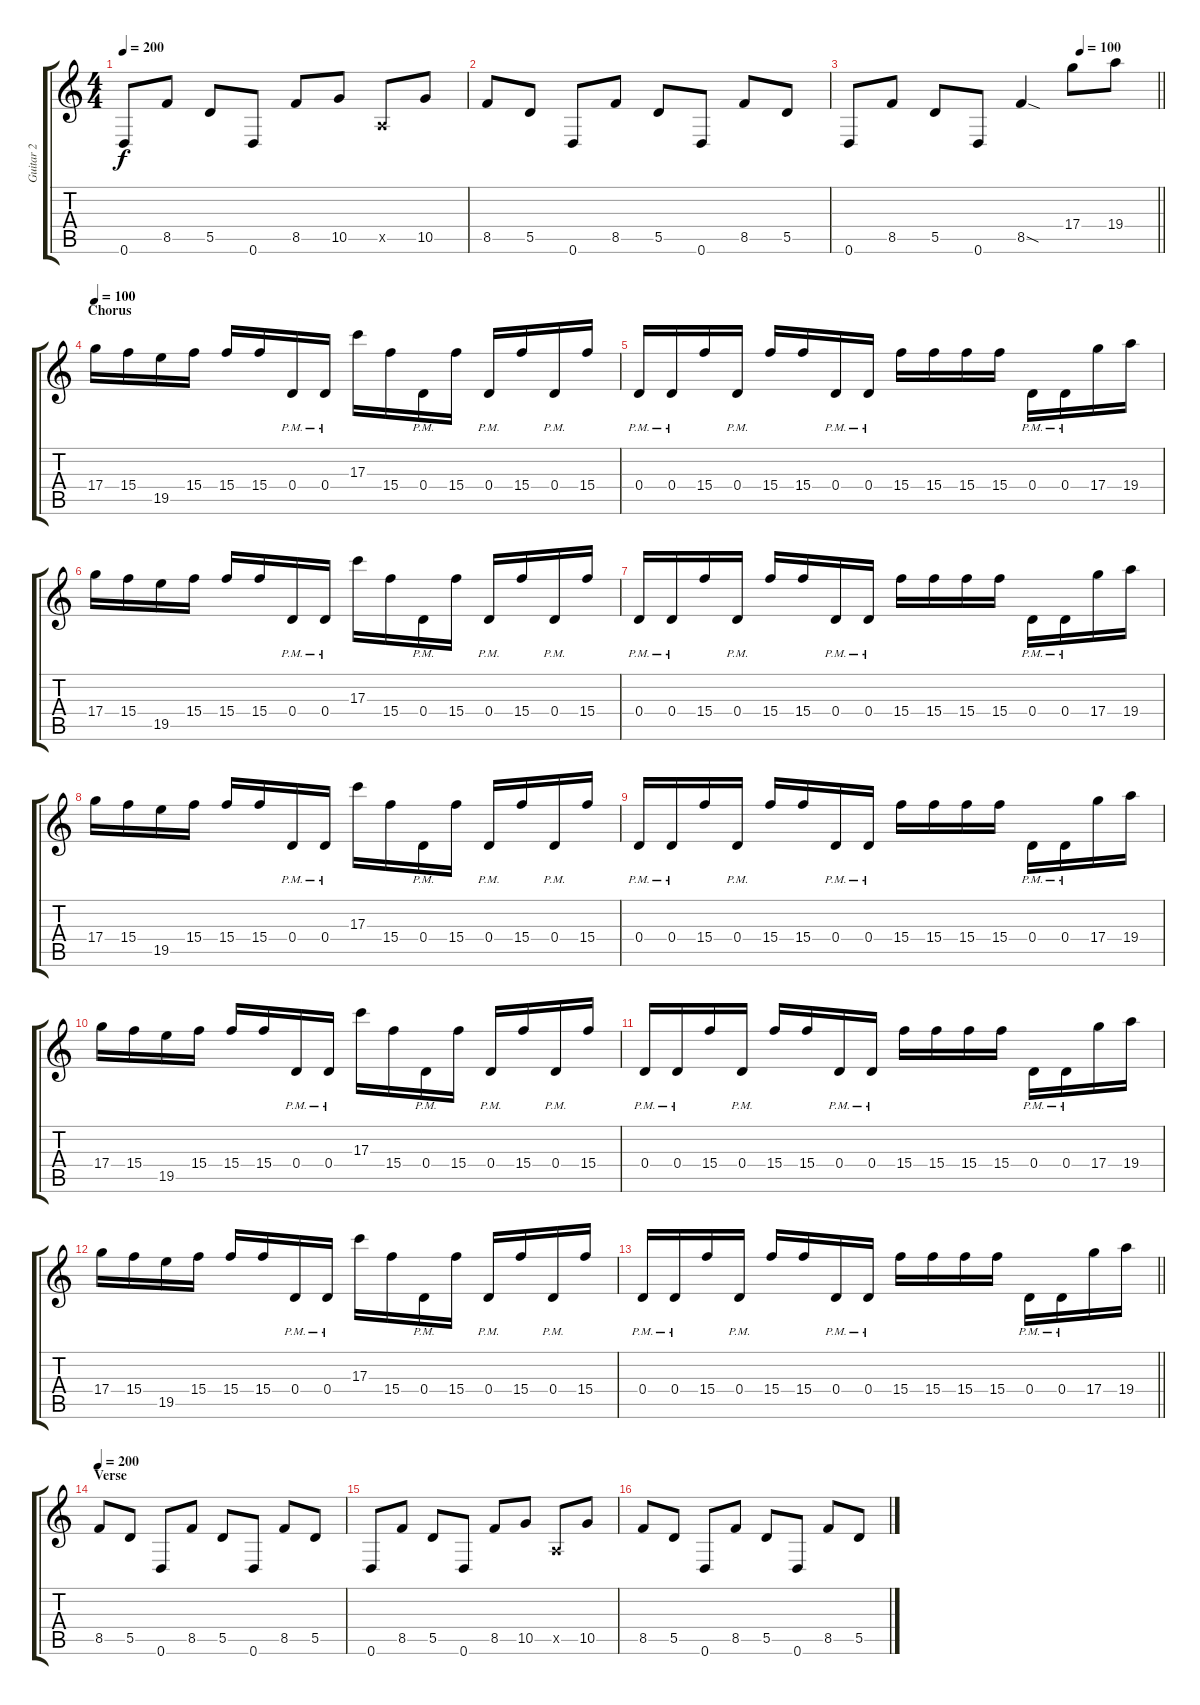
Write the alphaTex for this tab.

\track ("Guitar 2" "Guitar 2") {instrument distortionguitar}
\staff {score tabs}
\tuning (E4 B3 G3 D3 A2 D2) {hide}
\ts (4 4)
\tempo 200
\clef g2
\ks c
0.6.8{dy f} 8.5.8 5.5.8 0.6.8 8.5.8 10.5.8 0.5{x}.8 10.5.8 |
8.5.8 5.5.8 0.6.8 8.5.8 5.5.8 0.6.8 8.5.8 5.5.8 |
\tempo (100 0.75)
\barLineRight lightlight
0.6.8 8.5.8 5.5.8 0.6.8 8.5{sod}.4 17.4.8 19.4.8 |
\section ("" "Chorus")
\tempo 100
17.4.16{balance 13} 15.4.16 19.5.16 15.4.16 15.4.16 15.4.16 0.4{pm}.16 0.4{pm}.16 17.3.16 15.4.16 0.4{pm}.16 15.4.16 0.4{pm}.16 15.4.16 0.4{pm}.16 15.4.16 |
0.4{pm}.16 0.4{pm}.16 15.4.16 0.4{pm}.16 15.4.16 15.4.16 0.4{pm}.16 0.4{pm}.16 15.4.16 15.4.16 15.4.16 15.4.16 0.4{pm}.16 0.4{pm}.16 17.4.16 19.4.16 |
17.4.16 15.4.16 19.5.16 15.4.16 15.4.16 15.4.16 0.4{pm}.16 0.4{pm}.16 17.3.16 15.4.16 0.4{pm}.16 15.4.16 0.4{pm}.16 15.4.16 0.4{pm}.16 15.4.16 |
0.4{pm}.16 0.4{pm}.16 15.4.16 0.4{pm}.16 15.4.16 15.4.16 0.4{pm}.16 0.4{pm}.16 15.4.16 15.4.16 15.4.16 15.4.16 0.4{pm}.16 0.4{pm}.16 17.4.16 19.4.16 |
17.4.16 15.4.16 19.5.16 15.4.16 15.4.16 15.4.16 0.4{pm}.16 0.4{pm}.16 17.3.16 15.4.16 0.4{pm}.16 15.4.16 0.4{pm}.16 15.4.16 0.4{pm}.16 15.4.16 |
0.4{pm}.16 0.4{pm}.16 15.4.16 0.4{pm}.16 15.4.16 15.4.16 0.4{pm}.16 0.4{pm}.16 15.4.16 15.4.16 15.4.16 15.4.16 0.4{pm}.16 0.4{pm}.16 17.4.16 19.4.16 |
17.4.16 15.4.16 19.5.16 15.4.16 15.4.16 15.4.16 0.4{pm}.16 0.4{pm}.16 17.3.16 15.4.16 0.4{pm}.16 15.4.16 0.4{pm}.16 15.4.16 0.4{pm}.16 15.4.16 |
0.4{pm}.16 0.4{pm}.16 15.4.16 0.4{pm}.16 15.4.16 15.4.16 0.4{pm}.16 0.4{pm}.16 15.4.16 15.4.16 15.4.16 15.4.16 0.4{pm}.16 0.4{pm}.16 17.4.16 19.4.16 |
17.4.16 15.4.16 19.5.16 15.4.16 15.4.16 15.4.16 0.4{pm}.16 0.4{pm}.16 17.3.16 15.4.16 0.4{pm}.16 15.4.16 0.4{pm}.16 15.4.16 0.4{pm}.16 15.4.16 |
\barLineRight lightlight
0.4{pm}.16 0.4{pm}.16 15.4.16 0.4{pm}.16 15.4.16 15.4.16 0.4{pm}.16 0.4{pm}.16 15.4.16 15.4.16 15.4.16 15.4.16 0.4{pm}.16 0.4{pm}.16 17.4.16 19.4.16 |
\section ("" "Verse")
\tempo 200
8.5.8{balance 8} 5.5.8 0.6.8 8.5.8 5.5.8 0.6.8 8.5.8 5.5.8 |
0.6.8 8.5.8 5.5.8 0.6.8 8.5.8 10.5.8 0.5{x}.8 10.5.8 |
8.5.8 5.5.8 0.6.8 8.5.8 5.5.8 0.6.8 8.5.8 5.5.8
